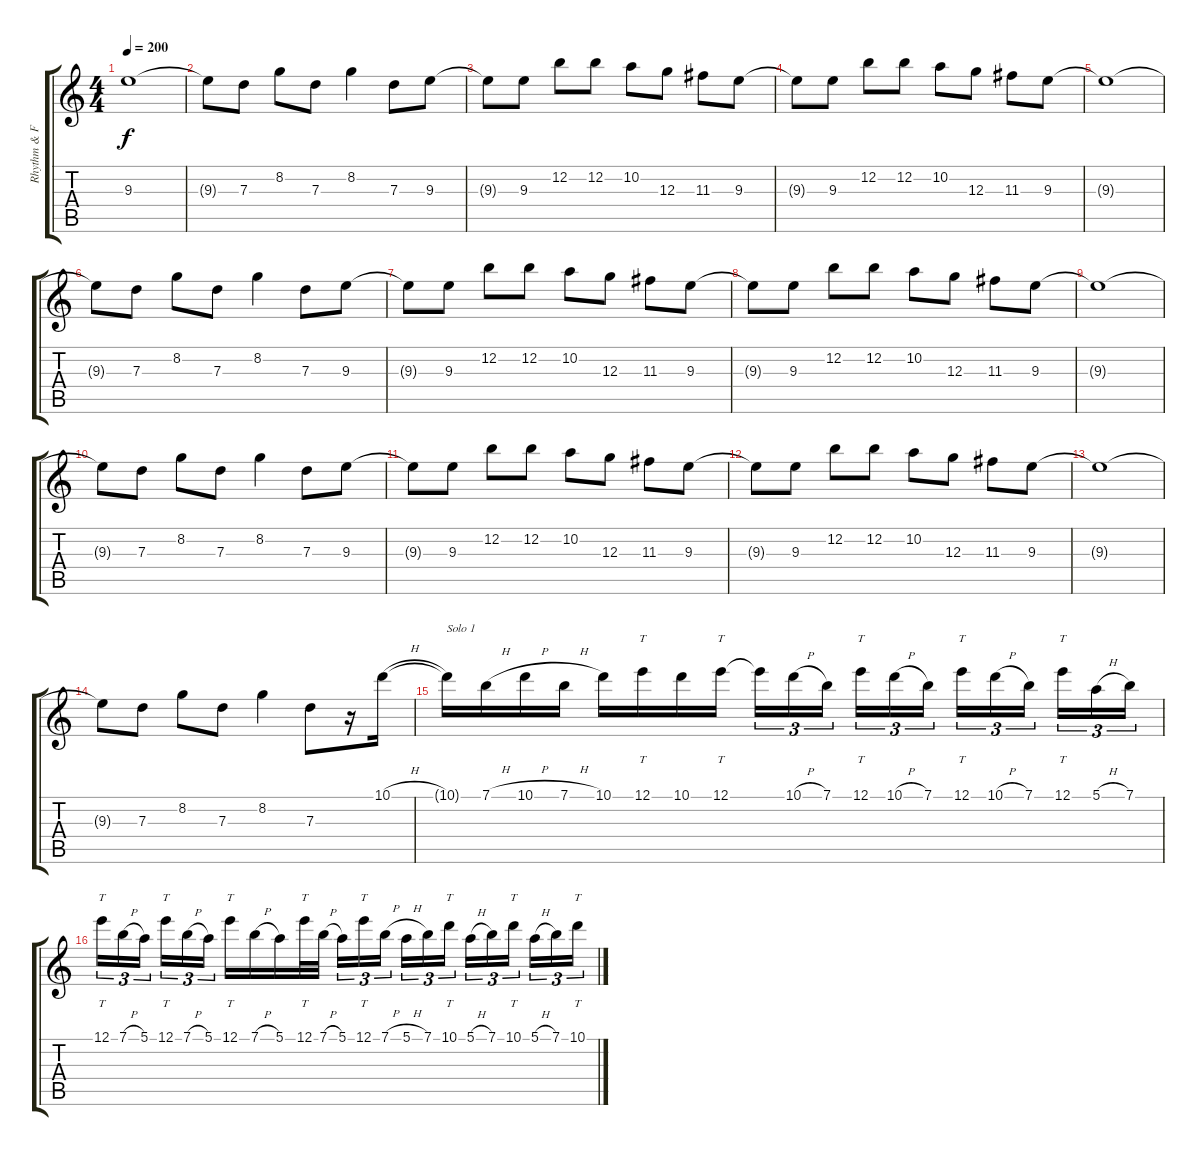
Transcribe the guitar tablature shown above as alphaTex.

\track ("Rhythm & Fills (Dist.)" "Rhythm & F") {instrument distortionguitar}
\staff {score tabs}
\tuning (E4 B3 G3 D3 A2 E2) {hide}
\ts (4 4)
\tempo 200
\clef g2
\ks c
9.3{t}.1{dy f} |
9.3{t}.8 7.3.8 8.2.8 7.3.8 8.2.4 7.3.8 9.3.8 |
9.3{t}.8 9.3.8 12.2.8 12.2.8 10.2.8 12.3.8 11.3.8 9.3.8 |
9.3{t}.8 9.3.8 12.2.8 12.2.8 10.2.8 12.3.8 11.3.8 9.3.8 |
9.3{t}.1 |
9.3{t}.8 7.3.8 8.2.8 7.3.8 8.2.4 7.3.8 9.3.8 |
9.3{t}.8 9.3.8 12.2.8 12.2.8 10.2.8 12.3.8 11.3.8 9.3.8 |
9.3{t}.8 9.3.8 12.2.8 12.2.8 10.2.8 12.3.8 11.3.8 9.3.8 |
9.3{t}.1 |
9.3{t}.8 7.3.8 8.2.8 7.3.8 8.2.4 7.3.8 9.3.8 |
9.3{t}.8 9.3.8 12.2.8 12.2.8 10.2.8 12.3.8 11.3.8 9.3.8 |
9.3{t}.8 9.3.8 12.2.8 12.2.8 10.2.8 12.3.8 11.3.8 9.3.8 |
9.3{t}.1 |
9.3{t}.8 7.3.8 8.2.8 7.3.8 8.2.4 7.3.8 r.16 10.1{h}.16 |
10.1{t}.16{txt "Solo 1"} 7.1{h}.16 10.1{h}.16 7.1{h}.16 10.1.16 12.1.16{tt} 10.1.16 12.1.16{tt} 12.1{t}.16{tu (3 2)} 10.1{h}.16{tu (3 2)} 7.1.16{tu (3 2)} 12.1.16{tt tu (3 2)} 10.1{h}.16{tu (3 2)} 7.1.16{tu (3 2)} 12.1.16{tt tu (3 2)} 10.1{h}.16{tu (3 2)} 7.1.16{tu (3 2)} 12.1.16{tt tu (3 2)} 5.1{h}.16{tu (3 2)} 7.1.16{tu (3 2)} |
12.1.16{tt tu (3 2)} 7.1{h}.16{tu (3 2)} 5.1.16{tu (3 2)} 12.1.16{tt tu (3 2)} 7.1{h}.16{tu (3 2)} 5.1.16{tu (3 2)} 12.1.16{tt} 7.1{h}.16 5.1.16 12.1.32{tt} 7.1{h}.32 5.1.16{tu (3 2)} 12.1.16{tt tu (3 2)} 7.1{h}.16{tu (3 2)} 5.1{h}.16{tu (3 2)} 7.1.16{tu (3 2)} 10.1.16{tt tu (3 2)} 5.1{h}.16{tu (3 2)} 7.1.16{tu (3 2)} 10.1.16{tt tu (3 2)} 5.1{h}.16{tu (3 2)} 7.1.16{tu (3 2)} 10.1.16{tt tu (3 2)}
